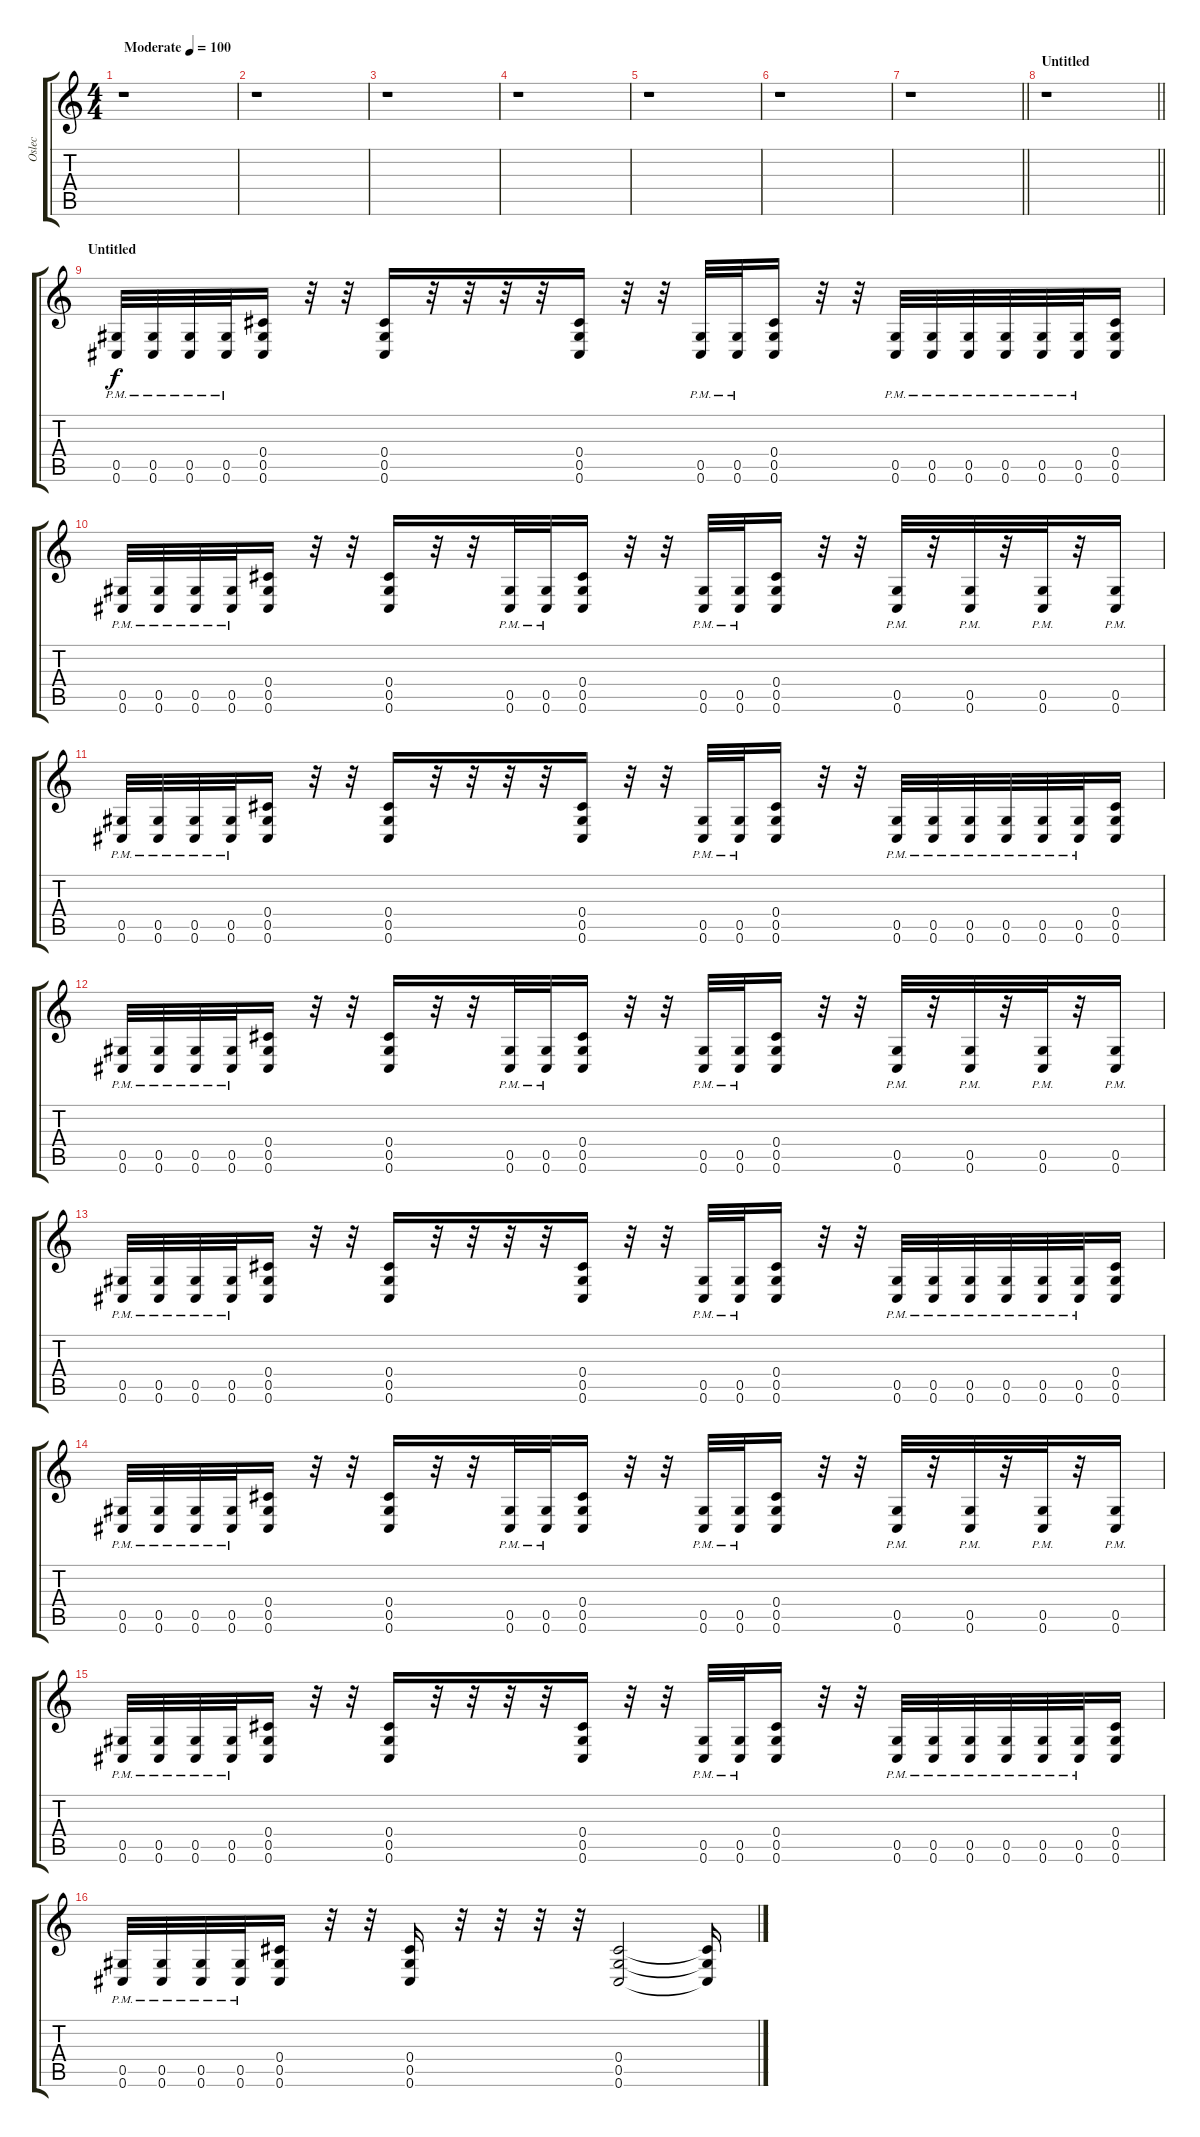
\track ("Oslec" "Oslec") {instrument electricguitarclean}
\staff {score tabs}
\tuning (Eb4 Bb3 Gb3 Db3 Ab2 Db2) {hide}
\ts (4 4)
\tempo (100 "Moderate")
\clef g2
\ks c
r.1{dy f instrument electricguitarclean} |
r.1 |
r.1 |
r.1 |
r.1 |
r.1 |
\barLineRight lightlight
r.1 |
\section ("" "Untitled")
\barLineRight lightlight
r.1 |
\section ("" "Untitled")
(0.5{pm} 0.6{pm}).32 (0.5{pm} 0.6{pm}).32 (0.5{pm} 0.6{pm}).32 (0.5{pm} 0.6{pm}).32 (0.4 0.5 0.6).16 r.32 r.32 (0.4 0.5 0.6).16 r.32 r.32 r.32 r.32 (0.4 0.5 0.6).16 r.32 r.32 (0.5{pm} 0.6{pm}).32 (0.5{pm} 0.6{pm}).32 (0.4 0.5 0.6).16 r.32 r.32 (0.5{pm} 0.6{pm}).32 (0.5{pm} 0.6{pm}).32 (0.5{pm} 0.6{pm}).32 (0.5{pm} 0.6{pm}).32 (0.5{pm} 0.6{pm}).32 (0.5{pm} 0.6{pm}).32 (0.4 0.5 0.6).16 |
(0.5{pm} 0.6{pm}).32 (0.5{pm} 0.6{pm}).32 (0.5{pm} 0.6{pm}).32 (0.5{pm} 0.6{pm}).32 (0.4 0.5 0.6).16 r.32 r.32 (0.4 0.5 0.6).16 r.32 r.32 (0.5{pm} 0.6{pm}).32 (0.5{pm} 0.6{pm}).32 (0.4 0.5 0.6).16 r.32 r.32 (0.5{pm} 0.6{pm}).32 (0.5{pm} 0.6{pm}).32 (0.4 0.5 0.6).16 r.32 r.32 (0.5{pm} 0.6{pm}).32 r.32 (0.5{pm} 0.6{pm}).32 r.32 (0.5{pm} 0.6{pm}).32 r.32 (0.5{pm} 0.6{pm}).16 |
(0.5{pm} 0.6{pm}).32 (0.5{pm} 0.6{pm}).32 (0.5{pm} 0.6{pm}).32 (0.5{pm} 0.6{pm}).32 (0.4 0.5 0.6).16 r.32 r.32 (0.4 0.5 0.6).16 r.32 r.32 r.32 r.32 (0.4 0.5 0.6).16 r.32 r.32 (0.5{pm} 0.6{pm}).32 (0.5{pm} 0.6{pm}).32 (0.4 0.5 0.6).16 r.32 r.32 (0.5{pm} 0.6{pm}).32 (0.5{pm} 0.6{pm}).32 (0.5{pm} 0.6{pm}).32 (0.5{pm} 0.6{pm}).32 (0.5{pm} 0.6{pm}).32 (0.5{pm} 0.6{pm}).32 (0.4 0.5 0.6).16 |
(0.5{pm} 0.6{pm}).32 (0.5{pm} 0.6{pm}).32 (0.5{pm} 0.6{pm}).32 (0.5{pm} 0.6{pm}).32 (0.4 0.5 0.6).16 r.32 r.32 (0.4 0.5 0.6).16 r.32 r.32 (0.5{pm} 0.6{pm}).32 (0.5{pm} 0.6{pm}).32 (0.4 0.5 0.6).16 r.32 r.32 (0.5{pm} 0.6{pm}).32 (0.5{pm} 0.6{pm}).32 (0.4 0.5 0.6).16 r.32 r.32 (0.5{pm} 0.6{pm}).32 r.32 (0.5{pm} 0.6{pm}).32 r.32 (0.5{pm} 0.6{pm}).32 r.32 (0.5{pm} 0.6{pm}).16 |
(0.5{pm} 0.6{pm}).32 (0.5{pm} 0.6{pm}).32 (0.5{pm} 0.6{pm}).32 (0.5{pm} 0.6{pm}).32 (0.4 0.5 0.6).16 r.32 r.32 (0.4 0.5 0.6).16 r.32 r.32 r.32 r.32 (0.4 0.5 0.6).16 r.32 r.32 (0.5{pm} 0.6{pm}).32 (0.5{pm} 0.6{pm}).32 (0.4 0.5 0.6).16 r.32 r.32 (0.5{pm} 0.6{pm}).32 (0.5{pm} 0.6{pm}).32 (0.5{pm} 0.6{pm}).32 (0.5{pm} 0.6{pm}).32 (0.5{pm} 0.6{pm}).32 (0.5{pm} 0.6{pm}).32 (0.4 0.5 0.6).16 |
(0.5{pm} 0.6{pm}).32 (0.5{pm} 0.6{pm}).32 (0.5{pm} 0.6{pm}).32 (0.5{pm} 0.6{pm}).32 (0.4 0.5 0.6).16 r.32 r.32 (0.4 0.5 0.6).16 r.32 r.32 (0.5{pm} 0.6{pm}).32 (0.5{pm} 0.6{pm}).32 (0.4 0.5 0.6).16 r.32 r.32 (0.5{pm} 0.6{pm}).32 (0.5{pm} 0.6{pm}).32 (0.4 0.5 0.6).16 r.32 r.32 (0.5{pm} 0.6{pm}).32 r.32 (0.5{pm} 0.6{pm}).32 r.32 (0.5{pm} 0.6{pm}).32 r.32 (0.5{pm} 0.6{pm}).16 |
(0.5{pm} 0.6{pm}).32 (0.5{pm} 0.6{pm}).32 (0.5{pm} 0.6{pm}).32 (0.5{pm} 0.6{pm}).32 (0.4 0.5 0.6).16 r.32 r.32 (0.4 0.5 0.6).16 r.32 r.32 r.32 r.32 (0.4 0.5 0.6).16 r.32 r.32 (0.5{pm} 0.6{pm}).32 (0.5{pm} 0.6{pm}).32 (0.4 0.5 0.6).16 r.32 r.32 (0.5{pm} 0.6{pm}).32 (0.5{pm} 0.6{pm}).32 (0.5{pm} 0.6{pm}).32 (0.5{pm} 0.6{pm}).32 (0.5{pm} 0.6{pm}).32 (0.5{pm} 0.6{pm}).32 (0.4 0.5 0.6).16 |
(0.5{pm} 0.6{pm}).32 (0.5{pm} 0.6{pm}).32 (0.5{pm} 0.6{pm}).32 (0.5{pm} 0.6{pm}).32 (0.4 0.5 0.6).16 r.32 r.32 (0.4 0.5 0.6).16 r.32 r.32 r.32 r.32 (0.4 0.5 0.6).2 (0.4{t} 0.5{t} 0.6{t}).16
